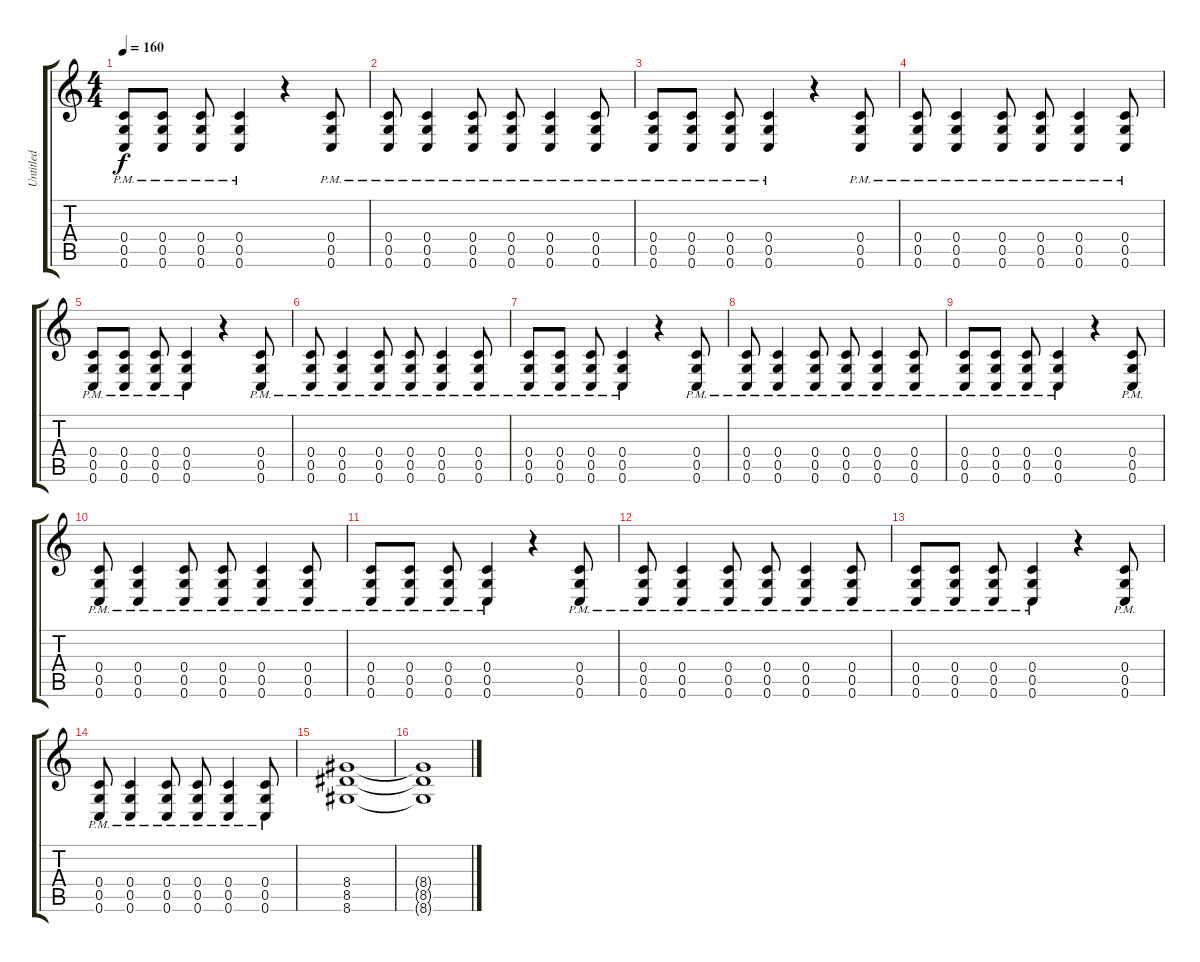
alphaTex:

\track ("Untitled" "Untitled") {instrument distortionguitar}
\staff {score tabs}
\tuning (D4 A3 F3 C3 G2 C2) {hide}
\ts (4 4)
\tempo 160
\clef g2
\ks c
(0.4{pm} 0.5{pm} 0.6{pm}).8{dy f} (0.4{pm} 0.5{pm} 0.6{pm}).8 (0.4{pm} 0.5{pm} 0.6{pm}).8 (0.4{pm} 0.5{pm} 0.6{pm}).4 r.4 (0.4{pm} 0.5{pm} 0.6{pm}).8 |
(0.4{pm} 0.5{pm} 0.6{pm}).8 (0.4{pm} 0.5{pm} 0.6{pm}).4 (0.4{pm} 0.5{pm} 0.6{pm}).8 (0.4{pm} 0.5{pm} 0.6{pm}).8 (0.4{pm} 0.5{pm} 0.6{pm}).4 (0.4{pm} 0.5{pm} 0.6{pm}).8 |
(0.4{pm} 0.5{pm} 0.6{pm}).8 (0.4{pm} 0.5{pm} 0.6{pm}).8 (0.4{pm} 0.5{pm} 0.6{pm}).8 (0.4{pm} 0.5{pm} 0.6{pm}).4 r.4 (0.4{pm} 0.5{pm} 0.6{pm}).8 |
(0.4{pm} 0.5{pm} 0.6{pm}).8 (0.4{pm} 0.5{pm} 0.6{pm}).4 (0.4{pm} 0.5{pm} 0.6{pm}).8 (0.4{pm} 0.5{pm} 0.6{pm}).8 (0.4{pm} 0.5{pm} 0.6{pm}).4 (0.4{pm} 0.5{pm} 0.6{pm}).8 |
(0.4{pm} 0.5{pm} 0.6{pm}).8 (0.4{pm} 0.5{pm} 0.6{pm}).8 (0.4{pm} 0.5{pm} 0.6{pm}).8 (0.4{pm} 0.5{pm} 0.6{pm}).4 r.4 (0.4{pm} 0.5{pm} 0.6{pm}).8 |
(0.4{pm} 0.5{pm} 0.6{pm}).8 (0.4{pm} 0.5{pm} 0.6{pm}).4 (0.4{pm} 0.5{pm} 0.6{pm}).8 (0.4{pm} 0.5{pm} 0.6{pm}).8 (0.4{pm} 0.5{pm} 0.6{pm}).4 (0.4{pm} 0.5{pm} 0.6{pm}).8 |
(0.4{pm} 0.5{pm} 0.6{pm}).8 (0.4{pm} 0.5{pm} 0.6{pm}).8 (0.4{pm} 0.5{pm} 0.6{pm}).8 (0.4{pm} 0.5{pm} 0.6{pm}).4 r.4 (0.4{pm} 0.5{pm} 0.6{pm}).8 |
(0.4{pm} 0.5{pm} 0.6{pm}).8 (0.4{pm} 0.5{pm} 0.6{pm}).4 (0.4{pm} 0.5{pm} 0.6{pm}).8 (0.4{pm} 0.5{pm} 0.6{pm}).8 (0.4{pm} 0.5{pm} 0.6{pm}).4 (0.4{pm} 0.5{pm} 0.6{pm}).8 |
(0.4{pm} 0.5{pm} 0.6{pm}).8 (0.4{pm} 0.5{pm} 0.6{pm}).8 (0.4{pm} 0.5{pm} 0.6{pm}).8 (0.4{pm} 0.5{pm} 0.6{pm}).4 r.4 (0.4{pm} 0.5{pm} 0.6{pm}).8 |
(0.4{pm} 0.5{pm} 0.6{pm}).8 (0.4{pm} 0.5{pm} 0.6{pm}).4 (0.4{pm} 0.5{pm} 0.6{pm}).8 (0.4{pm} 0.5{pm} 0.6{pm}).8 (0.4{pm} 0.5{pm} 0.6{pm}).4 (0.4{pm} 0.5{pm} 0.6{pm}).8 |
(0.4{pm} 0.5{pm} 0.6{pm}).8 (0.4{pm} 0.5{pm} 0.6{pm}).8 (0.4{pm} 0.5{pm} 0.6{pm}).8 (0.4{pm} 0.5{pm} 0.6{pm}).4 r.4 (0.4{pm} 0.5{pm} 0.6{pm}).8 |
(0.4{pm} 0.5{pm} 0.6{pm}).8 (0.4{pm} 0.5{pm} 0.6{pm}).4 (0.4{pm} 0.5{pm} 0.6{pm}).8 (0.4{pm} 0.5{pm} 0.6{pm}).8 (0.4{pm} 0.5{pm} 0.6{pm}).4 (0.4{pm} 0.5{pm} 0.6{pm}).8 |
(0.4{pm} 0.5{pm} 0.6{pm}).8 (0.4{pm} 0.5{pm} 0.6{pm}).8 (0.4{pm} 0.5{pm} 0.6{pm}).8 (0.4{pm} 0.5{pm} 0.6{pm}).4 r.4 (0.4{pm} 0.5{pm} 0.6{pm}).8 |
(0.4{pm} 0.5{pm} 0.6{pm}).8 (0.4{pm} 0.5{pm} 0.6{pm}).4 (0.4{pm} 0.5{pm} 0.6{pm}).8 (0.4{pm} 0.5{pm} 0.6{pm}).8 (0.4{pm} 0.5{pm} 0.6{pm}).4 (0.4{pm} 0.5{pm} 0.6{pm}).8 |
(8.4 8.5 8.6).1 |
(8.4{t} 8.5{t} 8.6{t}).1
